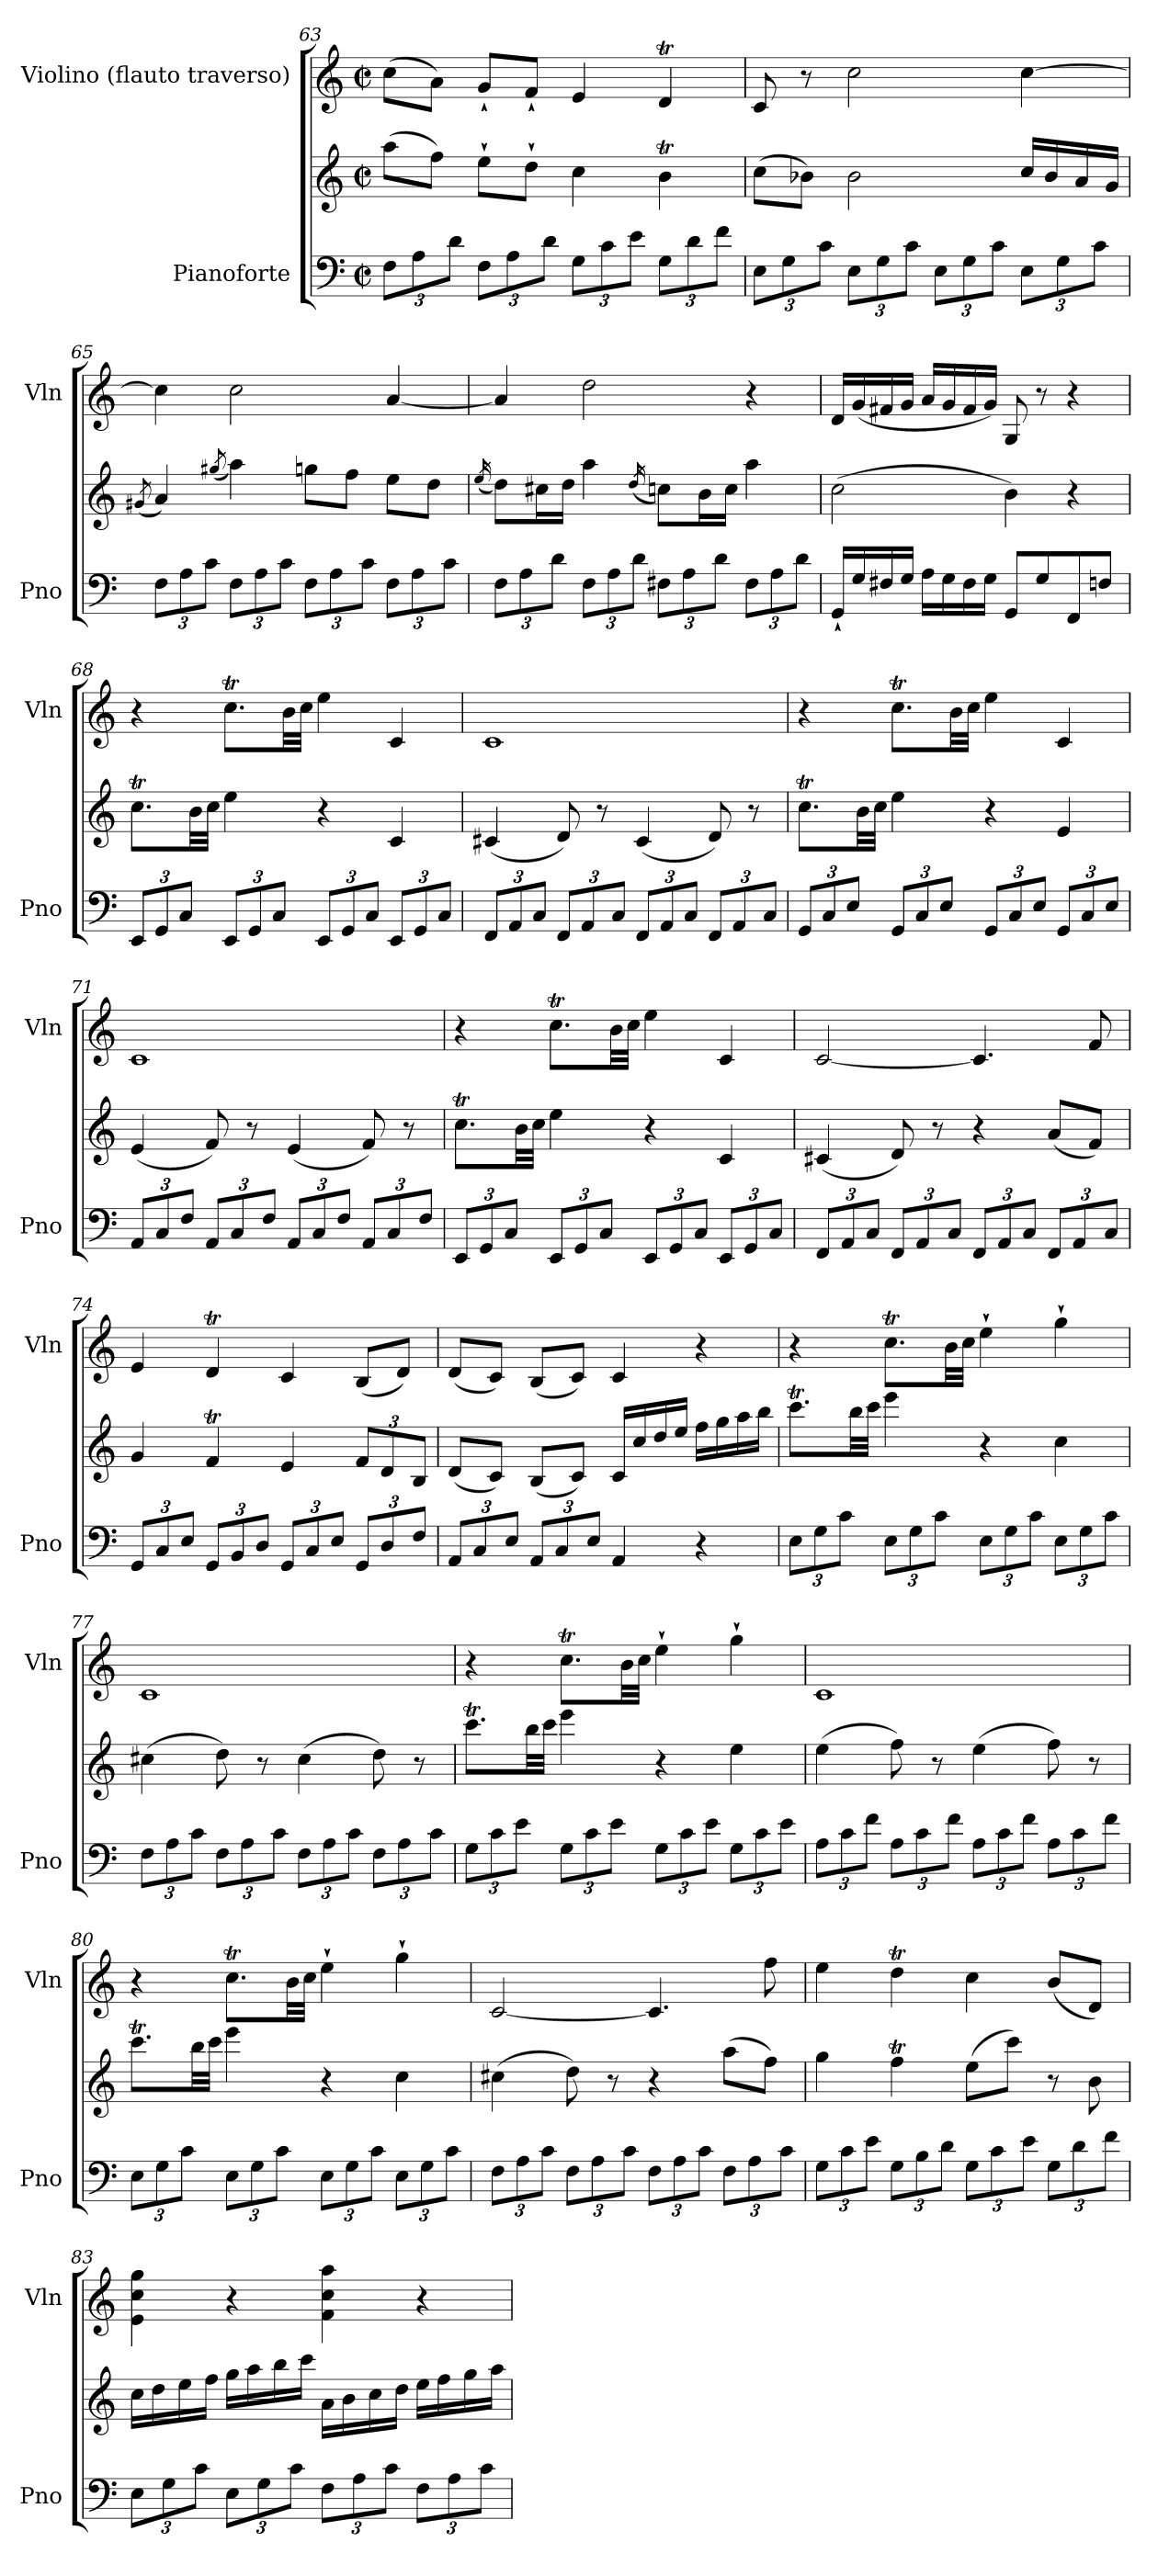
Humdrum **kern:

**kern	**kern	**kern
*part2	*part2	*part1
*staff3	*staff2	*staff1
*I"Pianoforte	*	*I"Violino         (flauto traverso)
*I'Pno	*	*I'Vln
*clefF4	*clefG2	*clefG2
*k[]	*k[]	*k[]
*M2/2	*M2/2	*M2/2
*met(c|)	*met(c|)	*met(c|)
*Xbrackettup	*	*
=63	=63	=63
12F\L	(>8aa\L	(>8cc\L
12A\	.	.
.	8ff\J)	8a\J)
12d\J	.	.
12F\L	8ee`\L	8g`/L
12A\	.	.
.	8dd`\J	8f`/J
12d\J	.	.
12G\L	4cc\	4e/
12c\	.	.
12e\J	.	.
12G\L	4bt\	4dT/
12d\	.	.
12f\J	.	.
!!LO:PB:g=z
=64	=64	=64
12E\L	(>8cc\L	8c/
12G\	.	.
.	8b-X\J)	8r
12c\J	.	.
12E\L	2b-\	2cc\
12G\	.	.
12c\J	.	.
12E\L	.	.
12G\	.	.
12c\J	.	.
12E\L	16cc/LL	[4cc\
.	16b-/	.
12G\	.	.
.	16a/	.
12c\J	.	.
.	16g/JJ	.
=65	=65	=65
.	(<8qg#X/	.
12F\L	4a/)	4cc\]
12A\	.	.
12c\J	.	.
.	(<8qgg#X/	.
12F\L	4aa\)	2cc\
12A\	.	.
12c\J	.	.
12F\L	8ggn\L	.
12A\	.	.
.	8ff\J	.
12c\J	.	.
12F\L	8ee\L	[4a/
12A\	.	.
.	8dd\J	.
12c\J	.	.
=66	=66	=66
.	(<16qee/	.
12F\L	8dd\L)	4a/]
12A\	.	.
.	16cc#X\L	.
12d\J	.	.
.	16dd\JJ	.
12F\L	4aa\	2dd\
12A\	.	.
12d\J	.	.
.	(<16qdd/	.
12F#X\L	8ccn\L)	.
12A\	.	.
.	16b\L	.
12d\J	.	.
.	16cc\JJ	.
12F#\L	4aa\	4r
12A\	.	.
12d\J	.	.
!!LO:LB:g=z
=67	=67	=67
16GG`/LL	(>2cc\	16d/LL
16G/	.	(<16g/
16F#X/	.	16f#X/
16G/JJ	.	16g/JJ
16A\LL	.	16a/LL
16G\	.	16g/
16F#\	.	16f#/
16G\JJ	.	16g/JJ)
8GG/L	4b\)	8G/
8G/	.	8r
8FF/	4r	4r
8Fn/J	.	.
=68	=68	=68
12EE/L	8.ccT\L	4r
12GG/	.	.
12C/J	.	.
.	32b\LL	.
.	32cc\JJJ	.
12EE/L	4ee\	8.ccT\L
12GG/	.	.
12C/J	.	.
.	.	32b\LL
.	.	32cc\JJJ
12EE/L	4r	4ee\
12GG/	.	.
12C/J	.	.
12EE/L	4c/	4c/
12GG/	.	.
12C/J	.	.
=69	=69	=69
12FF/L	(<4c#X/	1c
12AA/	.	.
12C/J	.	.
12FF/L	8d/)	.
12AA/	.	.
.	8r	.
12C/J	.	.
12FF/L	(<4c#/	.
12AA/	.	.
12C/J	.	.
12FF/L	8d/)	.
12AA/	.	.
.	8r	.
12C/J	.	.
!!LO:LB:g=z
=70	=70	=70
12GG/L	8.ccT\L	4r
12C/	.	.
12E/J	.	.
.	32b\LL	.
.	32cc\JJJ	.
12GG/L	4ee\	8.ccT\L
12C/	.	.
12E/J	.	.
.	.	32b\LL
.	.	32cc\JJJ
12GG/L	4r	4ee\
12C/	.	.
12E/J	.	.
12GG/L	4e/	4c/
12C/	.	.
12E/J	.	.
=71	=71	=71
12AA/L	(<4e/	1c
12C/	.	.
12F/J	.	.
12AA/L	8f/)	.
12C/	.	.
.	8r	.
12F/J	.	.
12AA/L	(<4e/	.
12C/	.	.
12F/J	.	.
12AA/L	8f/)	.
12C/	.	.
.	8r	.
12F/J	.	.
=72	=72	=72
12EE/L	8.ccT\L	4r
12GG/	.	.
12C/J	.	.
.	32b\LL	.
.	32cc\JJJ	.
12EE/L	4ee\	8.ccT\L
12GG/	.	.
12C/J	.	.
.	.	32b\LL
.	.	32cc\JJJ
12EE/L	4r	4ee\
12GG/	.	.
12C/J	.	.
12EE/L	4c/	4c/
12GG/	.	.
12C/J	.	.
!!LO:LB:g=z
=73	=73	=73
12FF/L	(<4c#X/	[2c/
12AA/	.	.
12C/J	.	.
12FF/L	8d/)	.
12AA/	.	.
.	8r	.
12C/J	.	.
12FF/L	4r	4.c/]
12AA/	.	.
12C/J	.	.
12FF/L	(<8a/L	.
12AA/	.	.
.	8f/J)	8f/
12C/J	.	.
=74	=74	=74
12GG/L	4g/	4e/
12C/	.	.
12E/J	.	.
12GG/L	4fT/	4dT/
12BB/	.	.
12D/J	.	.
12GG/L	4e/	4c/
12C/	.	.
12E/J	.	.
*	*Xbrackettup	*
12GG/L	12f/L	(<8B/L
12D/	12d/	.
.	.	8d/J)
12F/J	12B/J	.
=75	=75	=75
12AA/L	(<8d/L	(<8d/L
12C/	.	.
.	8c/J)	8c/J)
12E/J	.	.
12AA/L	(<8B/L	(<8B/L
12C/	.	.
.	8c/J)	8c/J)
12E/J	.	.
4AA/	16c/LL	4c/
.	16cc/	.
.	16dd/	.
.	16ee/JJ	.
4r	16ff\LL	4r
.	16gg\	.
.	16aa\	.
.	16bb\JJ	.
!!LO:PB:g=z
=76	=76	=76
12E\L	8.cccT\L	4r
12G\	.	.
12c\J	.	.
.	32bb\LL	.
.	32ccc\JJJ	.
12E\L	4eee\	8.ccT\L
12G\	.	.
12c\J	.	.
.	.	32b\LL
.	.	32cc\JJJ
12E\L	4r	4ee`\
12G\	.	.
12c\J	.	.
12E\L	4cc\	4gg`\
12G\	.	.
12c\J	.	.
=77	=77	=77
12F\L	(>4cc#X\	1c
12A\	.	.
12c\J	.	.
12F\L	8dd\)	.
12A\	.	.
.	8r	.
12c\J	.	.
12F\L	(>4cc#\	.
12A\	.	.
12c\J	.	.
12F\L	8dd\)	.
12A\	.	.
.	8r	.
12c\J	.	.
=78	=78	=78
12G\L	8.cccT\L	4r
12c\	.	.
12e\J	.	.
.	32bb\LL	.
.	32ccc\JJJ	.
12G\L	4eee\	8.ccT\L
12c\	.	.
12e\J	.	.
.	.	32b\LL
.	.	32cc\JJJ
12G\L	4r	4ee`\
12c\	.	.
12e\J	.	.
12G\L	4ee\	4gg`\
12c\	.	.
12e\J	.	.
!!LO:LB:g=z
=79	=79	=79
12A\L	(>4ee\	1c
12c\	.	.
12f\J	.	.
12A\L	8ff\)	.
12c\	.	.
.	8r	.
12f\J	.	.
12A\L	(>4ee\	.
12c\	.	.
12f\J	.	.
12A\L	8ff\)	.
12c\	.	.
.	8r	.
12f\J	.	.
=80	=80	=80
12E\L	8.cccT\L	4r
12G\	.	.
12c\J	.	.
.	32bb\LL	.
.	32ccc\JJJ	.
12E\L	4eee\	8.ccT\L
12G\	.	.
12c\J	.	.
.	.	32b\LL
.	.	32cc\JJJ
12E\L	4r	4ee`\
12G\	.	.
12c\J	.	.
12E\L	4cc\	4gg`\
12G\	.	.
12c\J	.	.
=81	=81	=81
12F\L	(>4cc#X\	[2c/
12A\	.	.
12c\J	.	.
12F\L	8dd\)	.
12A\	.	.
.	8r	.
12c\J	.	.
12F\L	4r	4.c/]
12A\	.	.
12c\J	.	.
12F\L	(>8aa\L	.
12A\	.	.
.	8ff\J)	8ff\
12c\J	.	.
!!LO:LB:g=z
=82	=82	=82
12G\L	4gg\	4ee\
12c\	.	.
12e\J	.	.
12G\L	4ffT\	4ddT\
12B\	.	.
12d\J	.	.
12G\L	(>8ee\L	4cc\
12c\	.	.
.	8ccc\J)	.
12e\J	.	.
12G\L	8r	(<8b/L
12d\	.	.
.	8b\	8d/J)
12f\J	.	.
=83	=83	=83
12E\L	16cc\LL	4e\ 4cc\ 4gg\
.	16dd\	.
12G\	.	.
.	16ee\	.
12c\J	.	.
.	16ff\JJ	.
12E\L	16gg\LL	4r
.	16aa\	.
12G\	.	.
.	16bb\	.
12c\J	.	.
.	16ccc\JJ	.
12F\L	16a\LL	4f\ 4cc\ 4aa\
.	16b\	.
12A\	.	.
.	16cc\	.
12c\J	.	.
.	16dd\JJ	.
12F\L	16ee\LL	4r
.	16ff\	.
12A\	.	.
.	16gg\	.
12c\J	.	.
.	16aa\JJ	.
=	=	=
*-	*-	*-
